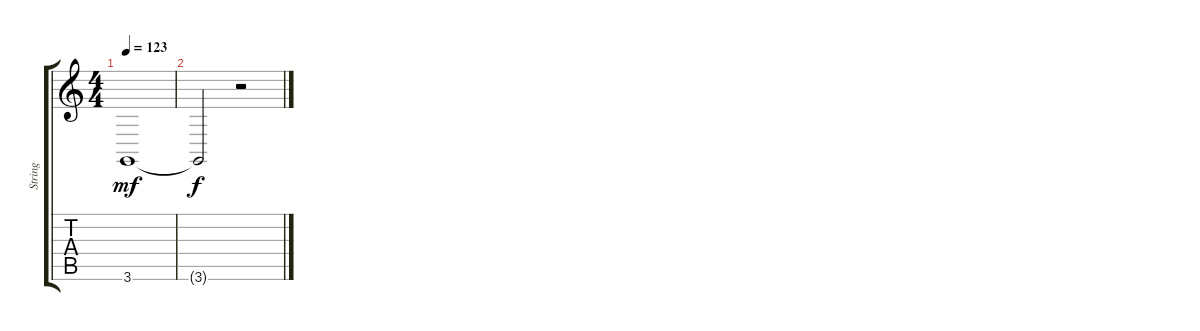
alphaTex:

\track ("String" "String") {instrument stringensemble1}
\staff {score tabs}
\tuning (E4 B3 G3 D3 A2 E2) {hide}
\ts (4 4)
\tempo 123
\clef g2
\ks c
3.6.1{dy mf} |
3.6{t}.2{dy f} r.2
